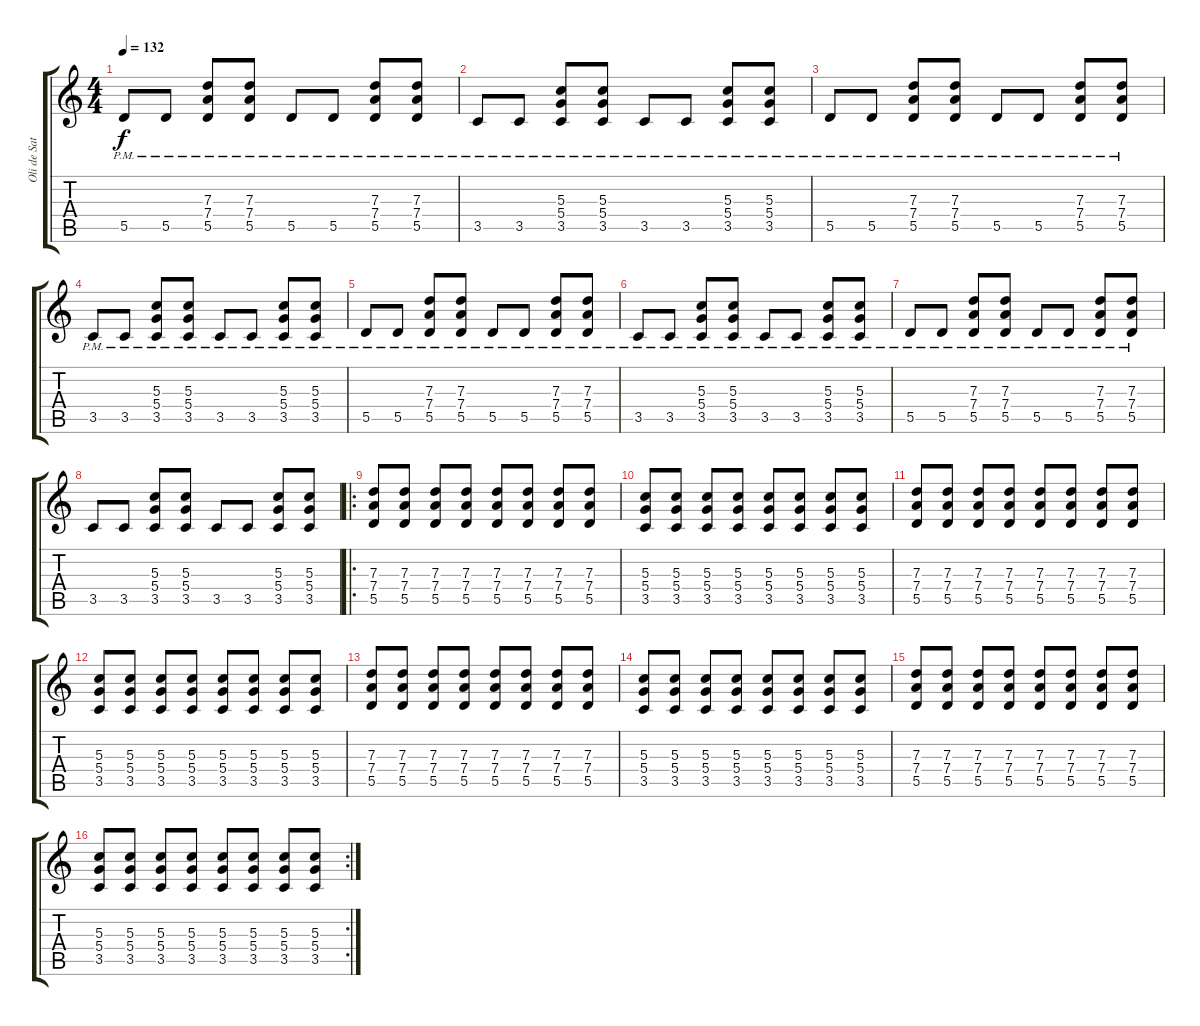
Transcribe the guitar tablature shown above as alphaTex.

\track ("Oli de Sat" "Oli de Sat") {instrument distortionguitar}
\staff {score tabs}
\tuning (E4 B3 G3 D3 A2 E2) {hide}
\ts (4 4)
\tempo 132
\clef g2
\ks c
5.5{pm}.8{dy f} 5.5{pm}.8 (7.3{pm} 7.4{pm} 5.5{pm}).8 (7.3{pm} 7.4{pm} 5.5{pm}).8 5.5{pm}.8 5.5{pm}.8 (7.3{pm} 7.4{pm} 5.5{pm}).8 (7.3{pm} 7.4{pm} 5.5{pm}).8 |
3.5{pm}.8 3.5{pm}.8 (5.3{pm} 5.4{pm} 3.5{pm}).8 (5.3{pm} 5.4{pm} 3.5{pm}).8 3.5{pm}.8 3.5{pm}.8 (5.3{pm} 5.4{pm} 3.5{pm}).8 (5.3{pm} 5.4{pm} 3.5{pm}).8 |
5.5{pm}.8 5.5{pm}.8 (7.3{pm} 7.4{pm} 5.5{pm}).8 (7.3{pm} 7.4{pm} 5.5{pm}).8 5.5{pm}.8 5.5{pm}.8 (7.3{pm} 7.4{pm} 5.5{pm}).8 (7.3{pm} 7.4{pm} 5.5{pm}).8 |
3.5{pm}.8 3.5{pm}.8 (5.3{pm} 5.4{pm} 3.5{pm}).8 (5.3{pm} 5.4{pm} 3.5{pm}).8 3.5{pm}.8 3.5{pm}.8 (5.3{pm} 5.4{pm} 3.5{pm}).8 (5.3{pm} 5.4{pm} 3.5{pm}).8 |
5.5{pm}.8 5.5{pm}.8 (7.3{pm} 7.4{pm} 5.5{pm}).8 (7.3{pm} 7.4{pm} 5.5{pm}).8 5.5{pm}.8 5.5{pm}.8 (7.3{pm} 7.4{pm} 5.5{pm}).8 (7.3{pm} 7.4{pm} 5.5{pm}).8 |
3.5{pm}.8 3.5{pm}.8 (5.3{pm} 5.4{pm} 3.5{pm}).8 (5.3{pm} 5.4{pm} 3.5{pm}).8 3.5{pm}.8 3.5{pm}.8 (5.3{pm} 5.4{pm} 3.5{pm}).8 (5.3{pm} 5.4{pm} 3.5{pm}).8 |
5.5{pm}.8 5.5{pm}.8 (7.3{pm} 7.4{pm} 5.5{pm}).8 (7.3{pm} 7.4{pm} 5.5{pm}).8 5.5{pm}.8 5.5{pm}.8 (7.3{pm} 7.4{pm} 5.5{pm}).8 (7.3{pm} 7.4{pm} 5.5{pm}).8 |
3.5.8 3.5.8 (5.3 5.4 3.5).8 (5.3 5.4 3.5).8 3.5.8 3.5.8 (5.3 5.4 3.5).8 (5.3 5.4 3.5).8 |
\ro
(7.3 7.4 5.5).8 (7.3 7.4 5.5).8 (7.3 7.4 5.5).8 (7.3 7.4 5.5).8 (7.3 7.4 5.5).8 (7.3 7.4 5.5).8 (7.3 7.4 5.5).8 (7.3 7.4 5.5).8 |
(5.3 5.4 3.5).8 (5.3 5.4 3.5).8 (5.3 5.4 3.5).8 (5.3 5.4 3.5).8 (5.3 5.4 3.5).8 (5.3 5.4 3.5).8 (5.3 5.4 3.5).8 (5.3 5.4 3.5).8 |
(7.3 7.4 5.5).8 (7.3 7.4 5.5).8 (7.3 7.4 5.5).8 (7.3 7.4 5.5).8 (7.3 7.4 5.5).8 (7.3 7.4 5.5).8 (7.3 7.4 5.5).8 (7.3 7.4 5.5).8 |
(5.3 5.4 3.5).8 (5.3 5.4 3.5).8 (5.3 5.4 3.5).8 (5.3 5.4 3.5).8 (5.3 5.4 3.5).8 (5.3 5.4 3.5).8 (5.3 5.4 3.5).8 (5.3 5.4 3.5).8 |
(7.3 7.4 5.5).8 (7.3 7.4 5.5).8 (7.3 7.4 5.5).8 (7.3 7.4 5.5).8 (7.3 7.4 5.5).8 (7.3 7.4 5.5).8 (7.3 7.4 5.5).8 (7.3 7.4 5.5).8 |
(5.3 5.4 3.5).8 (5.3 5.4 3.5).8 (5.3 5.4 3.5).8 (5.3 5.4 3.5).8 (5.3 5.4 3.5).8 (5.3 5.4 3.5).8 (5.3 5.4 3.5).8 (5.3 5.4 3.5).8 |
(7.3 7.4 5.5).8 (7.3 7.4 5.5).8 (7.3 7.4 5.5).8 (7.3 7.4 5.5).8 (7.3 7.4 5.5).8 (7.3 7.4 5.5).8 (7.3 7.4 5.5).8 (7.3 7.4 5.5).8 |
\rc 2
(5.3 5.4 3.5).8 (5.3 5.4 3.5).8 (5.3 5.4 3.5).8 (5.3 5.4 3.5).8 (5.3 5.4 3.5).8 (5.3 5.4 3.5).8 (5.3 5.4 3.5).8 (5.3 5.4 3.5).8
